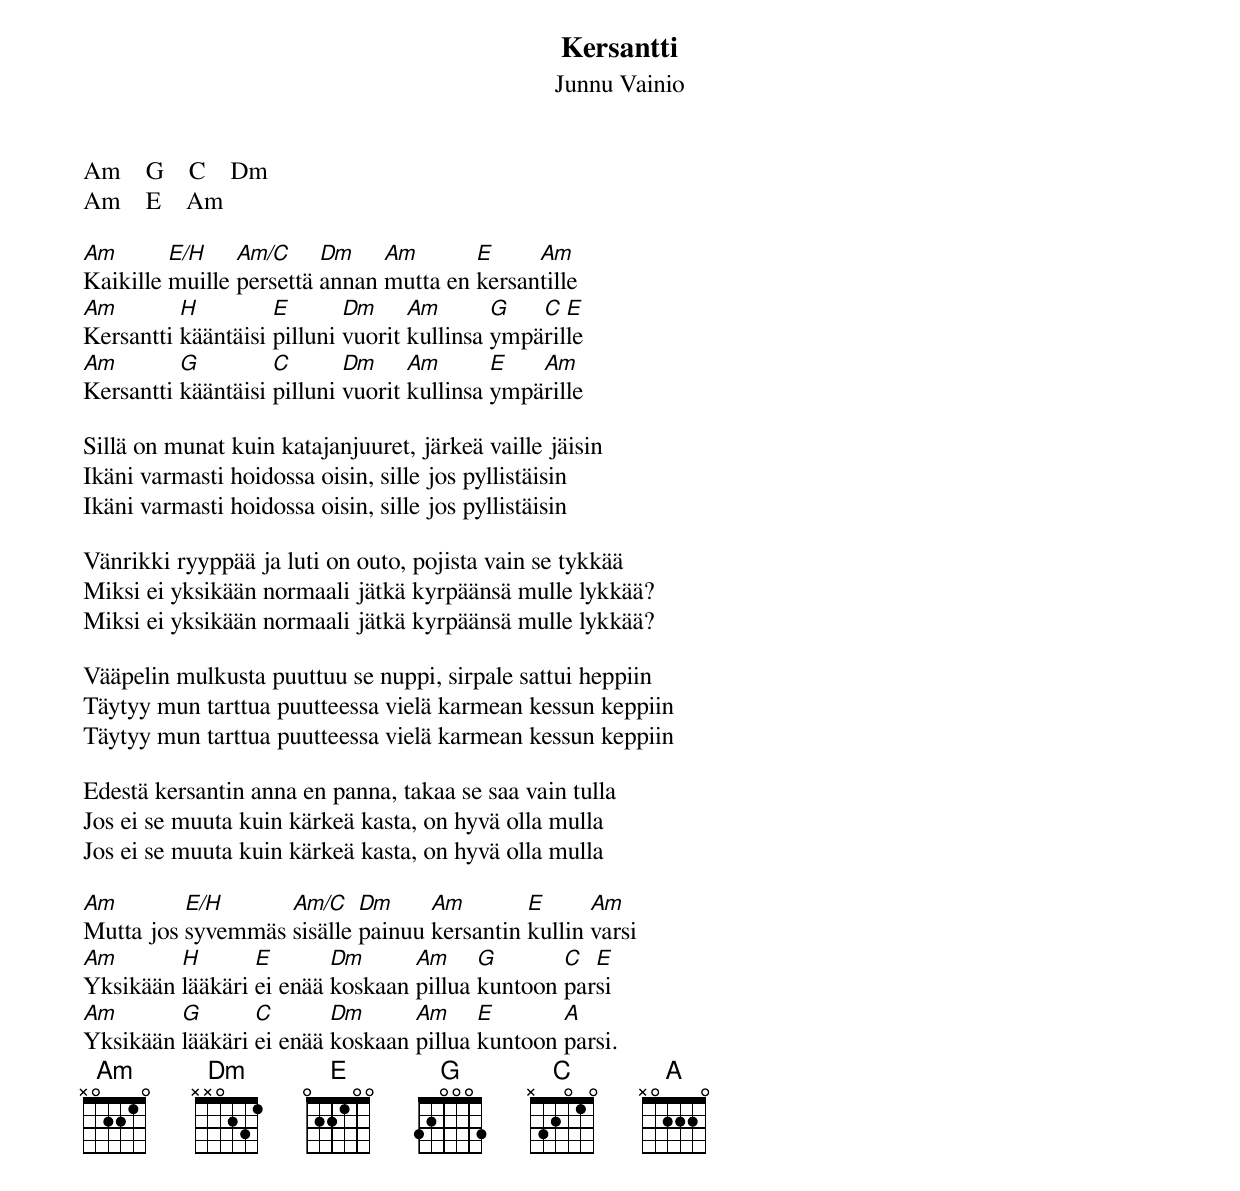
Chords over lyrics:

Kersantti
Junnu Vainio

Am    G    C    Dm
Am    E    Am

Am       E/H    Am/C     Dm    Am       E     Am
Kaikille muille persettä annan mutta en kersantille
Am        H         E       Dm     Am       G   C  E
Kersantti kääntäisi pilluni vuorit kullinsa ympärille
Am        G         C       Dm     Am       E   Am
Kersantti kääntäisi pilluni vuorit kullinsa ympärille

Sillä on munat kuin katajanjuuret, järkeä vaille jäisin
Ikäni varmasti hoidossa oisin, sille jos pyllistäisin
Ikäni varmasti hoidossa oisin, sille jos pyllistäisin

Vänrikki ryyppää ja luti on outo, pojista vain se tykkää
Miksi ei yksikään normaali jätkä kyrpäänsä mulle lykkää?
Miksi ei yksikään normaali jätkä kyrpäänsä mulle lykkää?

Vääpelin mulkusta puuttuu se nuppi, sirpale sattui heppiin
Täytyy mun tarttua puutteessa vielä karmean kessun keppiin
Täytyy mun tarttua puutteessa vielä karmean kessun keppiin

Edestä kersantin anna en panna, takaa se saa vain tulla
Jos ei se muuta kuin kärkeä kasta, on hyvä olla mulla
Jos ei se muuta kuin kärkeä kasta, on hyvä olla mulla

Am        E/H      Am/C    Dm     Am        E      Am
Mutta jos syvemmäs sisälle painuu kersantin kullin varsi
Am       H       E       Dm      Am     G       C  E
Yksikään lääkäri ei enää koskaan pillua kuntoon parsi
Am       G       C       Dm      Am     E       A
Yksikään lääkäri ei enää koskaan pillua kuntoon parsi.
